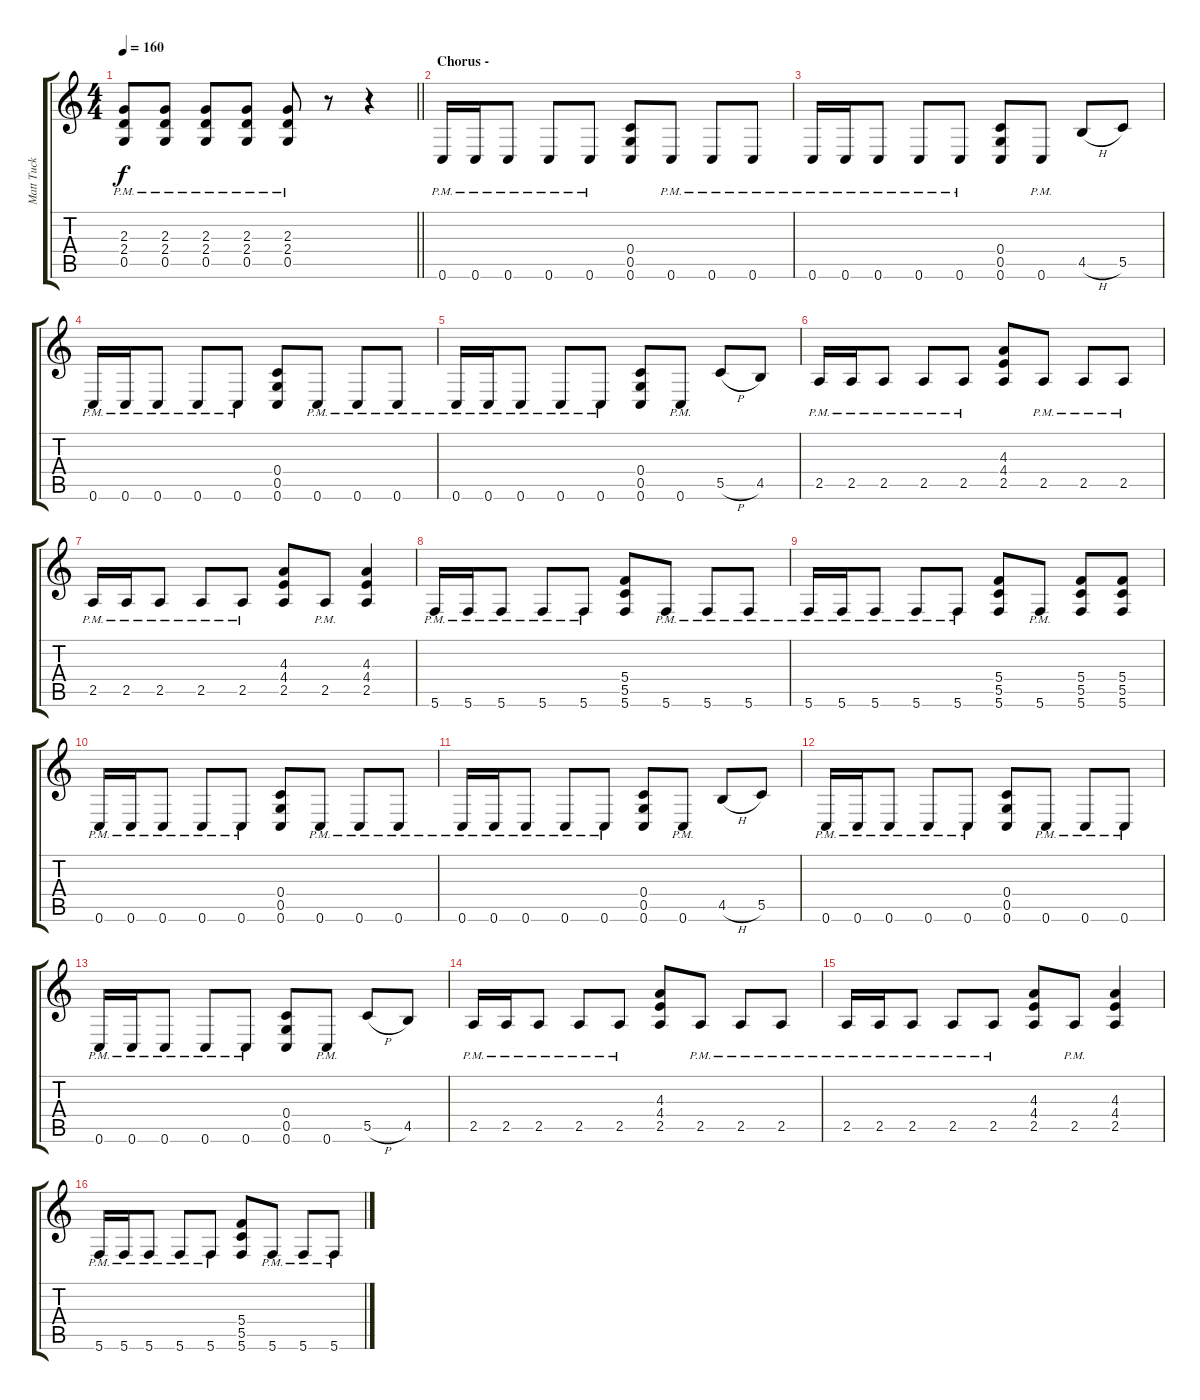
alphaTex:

\track ("Matt Tuck" "Matt Tuck") {instrument overdrivenguitar}
\staff {score tabs}
\tuning (D4 A3 F3 C3 G2 C2) {hide}
\ts (4 4)
\tempo 160
\clef g2
\barLineRight lightlight
\ks c
(2.3{pm} 2.4{pm} 0.5{pm}).8{dy f} (2.3{pm} 2.4{pm} 0.5{pm}).8 (2.3{pm} 2.4{pm} 0.5{pm}).8 (2.3{pm} 2.4{pm} 0.5{pm}).8 (2.3{pm} 2.4{pm} 0.5{pm}).8 r.8 r.4 |
\section ("" "Chorus - ")
0.6{pm}.16 0.6{pm}.16 0.6{pm}.8 0.6{pm}.8 0.6{pm}.8 (0.4 0.5 0.6).8 0.6{pm}.8 0.6{pm}.8 0.6{pm}.8 |
0.6{pm}.16 0.6{pm}.16 0.6{pm}.8 0.6{pm}.8 0.6{pm}.8 (0.4 0.5 0.6).8 0.6{pm}.8 4.5{h}.8 5.5.8 |
0.6{pm}.16 0.6{pm}.16 0.6{pm}.8 0.6{pm}.8 0.6{pm}.8 (0.4 0.5 0.6).8 0.6{pm}.8 0.6{pm}.8 0.6{pm}.8 |
0.6{pm}.16 0.6{pm}.16 0.6{pm}.8 0.6{pm}.8 0.6{pm}.8 (0.4 0.5 0.6).8 0.6{pm}.8 5.5{h}.8 4.5.8 |
2.5{pm}.16 2.5{pm}.16 2.5{pm}.8 2.5{pm}.8 2.5{pm}.8 (4.3 4.4 2.5).8 2.5{pm}.8 2.5{pm}.8 2.5{pm}.8 |
2.5{pm}.16 2.5{pm}.16 2.5{pm}.8 2.5{pm}.8 2.5{pm}.8 (4.3 4.4 2.5).8 2.5{pm}.8 (4.3 4.4 2.5).4 |
5.6{pm}.16 5.6{pm}.16 5.6{pm}.8 5.6{pm}.8 5.6{pm}.8 (5.4 5.5 5.6).8 5.6{pm}.8 5.6{pm}.8 5.6{pm}.8 |
5.6{pm}.16 5.6{pm}.16 5.6{pm}.8 5.6{pm}.8 5.6{pm}.8 (5.4 5.5 5.6).8 5.6{pm}.8 (5.4 5.5 5.6).8 (5.4 5.5 5.6).8 |
0.6{pm}.16 0.6{pm}.16 0.6{pm}.8 0.6{pm}.8 0.6{pm}.8 (0.4 0.5 0.6).8 0.6{pm}.8 0.6{pm}.8 0.6{pm}.8 |
0.6{pm}.16 0.6{pm}.16 0.6{pm}.8 0.6{pm}.8 0.6{pm}.8 (0.4 0.5 0.6).8 0.6{pm}.8 4.5{h}.8 5.5.8 |
0.6{pm}.16 0.6{pm}.16 0.6{pm}.8 0.6{pm}.8 0.6{pm}.8 (0.4 0.5 0.6).8 0.6{pm}.8 0.6{pm}.8 0.6{pm}.8 |
0.6{pm}.16 0.6{pm}.16 0.6{pm}.8 0.6{pm}.8 0.6{pm}.8 (0.4 0.5 0.6).8 0.6{pm}.8 5.5{h}.8 4.5.8 |
2.5{pm}.16 2.5{pm}.16 2.5{pm}.8 2.5{pm}.8 2.5{pm}.8 (4.3 4.4 2.5).8 2.5{pm}.8 2.5{pm}.8 2.5{pm}.8 |
2.5{pm}.16 2.5{pm}.16 2.5{pm}.8 2.5{pm}.8 2.5{pm}.8 (4.3 4.4 2.5).8 2.5{pm}.8 (4.3 4.4 2.5).4 |
5.6{pm}.16 5.6{pm}.16 5.6{pm}.8 5.6{pm}.8 5.6{pm}.8 (5.4 5.5 5.6).8 5.6{pm}.8 5.6{pm}.8 5.6{pm}.8
